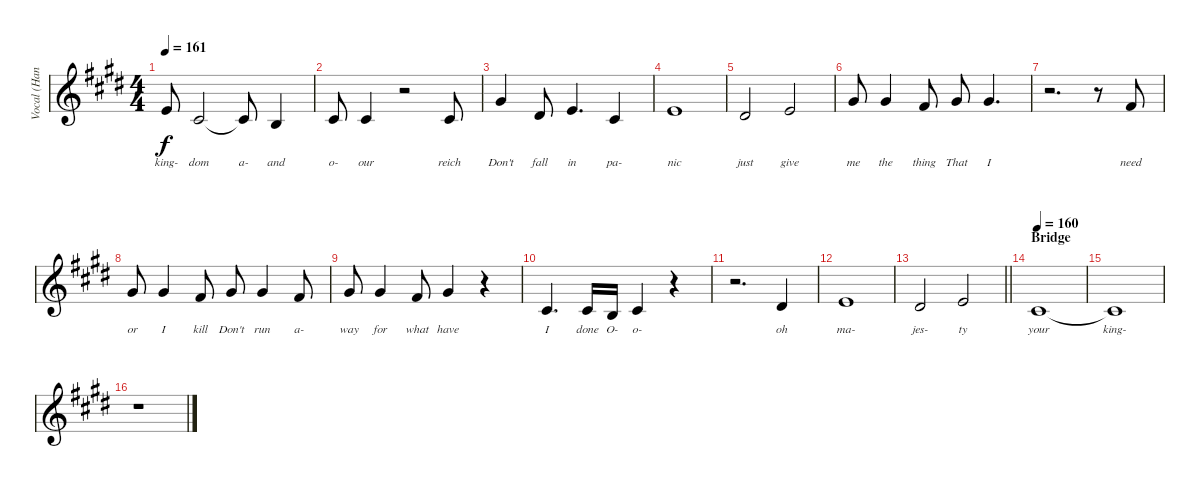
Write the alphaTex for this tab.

\track ("Vocal (Hansi Kursch)" "Vocal (Han") {instrument flute}
\staff {score}
\tuning (E4 B3 G3 D3 A2 E2) {hide}
\ts (4 4)
\tempo 161
\clef g2
\ks c#minor
9.3{t}.8{lyrics (0 "king-") lyrics (1 "") lyrics (2 "") lyrics (3 "") lyrics (4 "") dy f} 11.4.2{lyrics (0 "dom") lyrics (1 "") lyrics (2 "") lyrics (3 "") lyrics (4 "")} 11.4{t}.8{lyrics (0 "a-") lyrics (1 "") lyrics (2 "") lyrics (3 "") lyrics (4 "")} 9.4.4{lyrics (0 "and") lyrics (1 "") lyrics (2 "") lyrics (3 "") lyrics (4 "")} |
11.4.8{lyrics (0 "o-") lyrics (1 "") lyrics (2 "") lyrics (3 "") lyrics (4 "")} 11.4.4{lyrics (0 "our") lyrics (1 "") lyrics (2 "") lyrics (3 "") lyrics (4 "")} r.2 11.4.8{lyrics (0 "reich") lyrics (1 "") lyrics (2 "") lyrics (3 "") lyrics (4 "")} |
9.2.4{lyrics (0 "Don't") lyrics (1 "") lyrics (2 "") lyrics (3 "") lyrics (4 "")} 8.3.8{lyrics (0 "fall") lyrics (1 "") lyrics (2 "") lyrics (3 "") lyrics (4 "")} 9.3.4{d lyrics (0 "in") lyrics (1 "") lyrics (2 "") lyrics (3 "") lyrics (4 "")} 11.4.4{lyrics (0 "pa-") lyrics (1 "") lyrics (2 "") lyrics (3 "") lyrics (4 "")} |
9.3.1{lyrics (0 "nic") lyrics (1 "") lyrics (2 "") lyrics (3 "") lyrics (4 "")} |
8.3.2{lyrics (0 "just") lyrics (1 "") lyrics (2 "") lyrics (3 "") lyrics (4 "")} 9.3.2{lyrics (0 "give") lyrics (1 "") lyrics (2 "") lyrics (3 "") lyrics (4 "")} |
9.2.8{lyrics (0 "me") lyrics (1 "") lyrics (2 "") lyrics (3 "") lyrics (4 "")} 9.2.4{lyrics (0 "the") lyrics (1 "") lyrics (2 "") lyrics (3 "") lyrics (4 "")} 11.3.8{lyrics (0 "thing") lyrics (1 "") lyrics (2 "") lyrics (3 "") lyrics (4 "")} 9.2.8{lyrics (0 "That") lyrics (1 "") lyrics (2 "") lyrics (3 "") lyrics (4 "")} 9.2.4{d lyrics (0 "I") lyrics (1 "") lyrics (2 "") lyrics (3 "") lyrics (4 "")} |
r.2{d} r.8 11.3.8{lyrics (0 "need") lyrics (1 "") lyrics (2 "") lyrics (3 "") lyrics (4 "")} |
9.2.8{lyrics (0 "or") lyrics (1 "") lyrics (2 "") lyrics (3 "") lyrics (4 "")} 9.2.4{lyrics (0 "I") lyrics (1 "") lyrics (2 "") lyrics (3 "") lyrics (4 "")} 11.3.8{lyrics (0 "kill") lyrics (1 "") lyrics (2 "") lyrics (3 "") lyrics (4 "")} 9.2.8{lyrics (0 "Don't") lyrics (1 "") lyrics (2 "") lyrics (3 "") lyrics (4 "")} 9.2.4{lyrics (0 "run") lyrics (1 "") lyrics (2 "") lyrics (3 "") lyrics (4 "")} 11.3.8{lyrics (0 "a-") lyrics (1 "") lyrics (2 "") lyrics (3 "") lyrics (4 "")} |
9.2.8{lyrics (0 "way") lyrics (1 "") lyrics (2 "") lyrics (3 "") lyrics (4 "")} 9.2.4{lyrics (0 "for") lyrics (1 "") lyrics (2 "") lyrics (3 "") lyrics (4 "")} 11.3.8{lyrics (0 "what") lyrics (1 "") lyrics (2 "") lyrics (3 "") lyrics (4 "")} 9.2.4{lyrics (0 "have") lyrics (1 "") lyrics (2 "") lyrics (3 "") lyrics (4 "")} r.4 |
11.4.4{d lyrics (0 "I") lyrics (1 "") lyrics (2 "") lyrics (3 "") lyrics (4 "")} 11.4.16{lyrics (0 "done") lyrics (1 "") lyrics (2 "") lyrics (3 "") lyrics (4 "")} 9.4.16{lyrics (0 "O-") lyrics (1 "") lyrics (2 "") lyrics (3 "") lyrics (4 "")} 11.4.4{lyrics (0 "o-") lyrics (1 "") lyrics (2 "") lyrics (3 "") lyrics (4 "")} r.4 |
r.2{d} 8.3.4{lyrics (0 "oh") lyrics (1 "") lyrics (2 "") lyrics (3 "") lyrics (4 "")} |
9.3.1{lyrics (0 "ma-") lyrics (1 "") lyrics (2 "") lyrics (3 "") lyrics (4 "")} |
\barLineRight lightlight
8.3.2{lyrics (0 "jes-") lyrics (1 "") lyrics (2 "") lyrics (3 "") lyrics (4 "")} 9.3.2{lyrics (0 "ty") lyrics (1 "") lyrics (2 "") lyrics (3 "") lyrics (4 "")} |
\section ("" "Bridge")
\tempo 160
11.4.1{lyrics (0 "your") lyrics (1 "") lyrics (2 "") lyrics (3 "") lyrics (4 "")} |
11.4{t}.1{lyrics (0 "king-") lyrics (1 "") lyrics (2 "") lyrics (3 "") lyrics (4 "")} |
r.1
